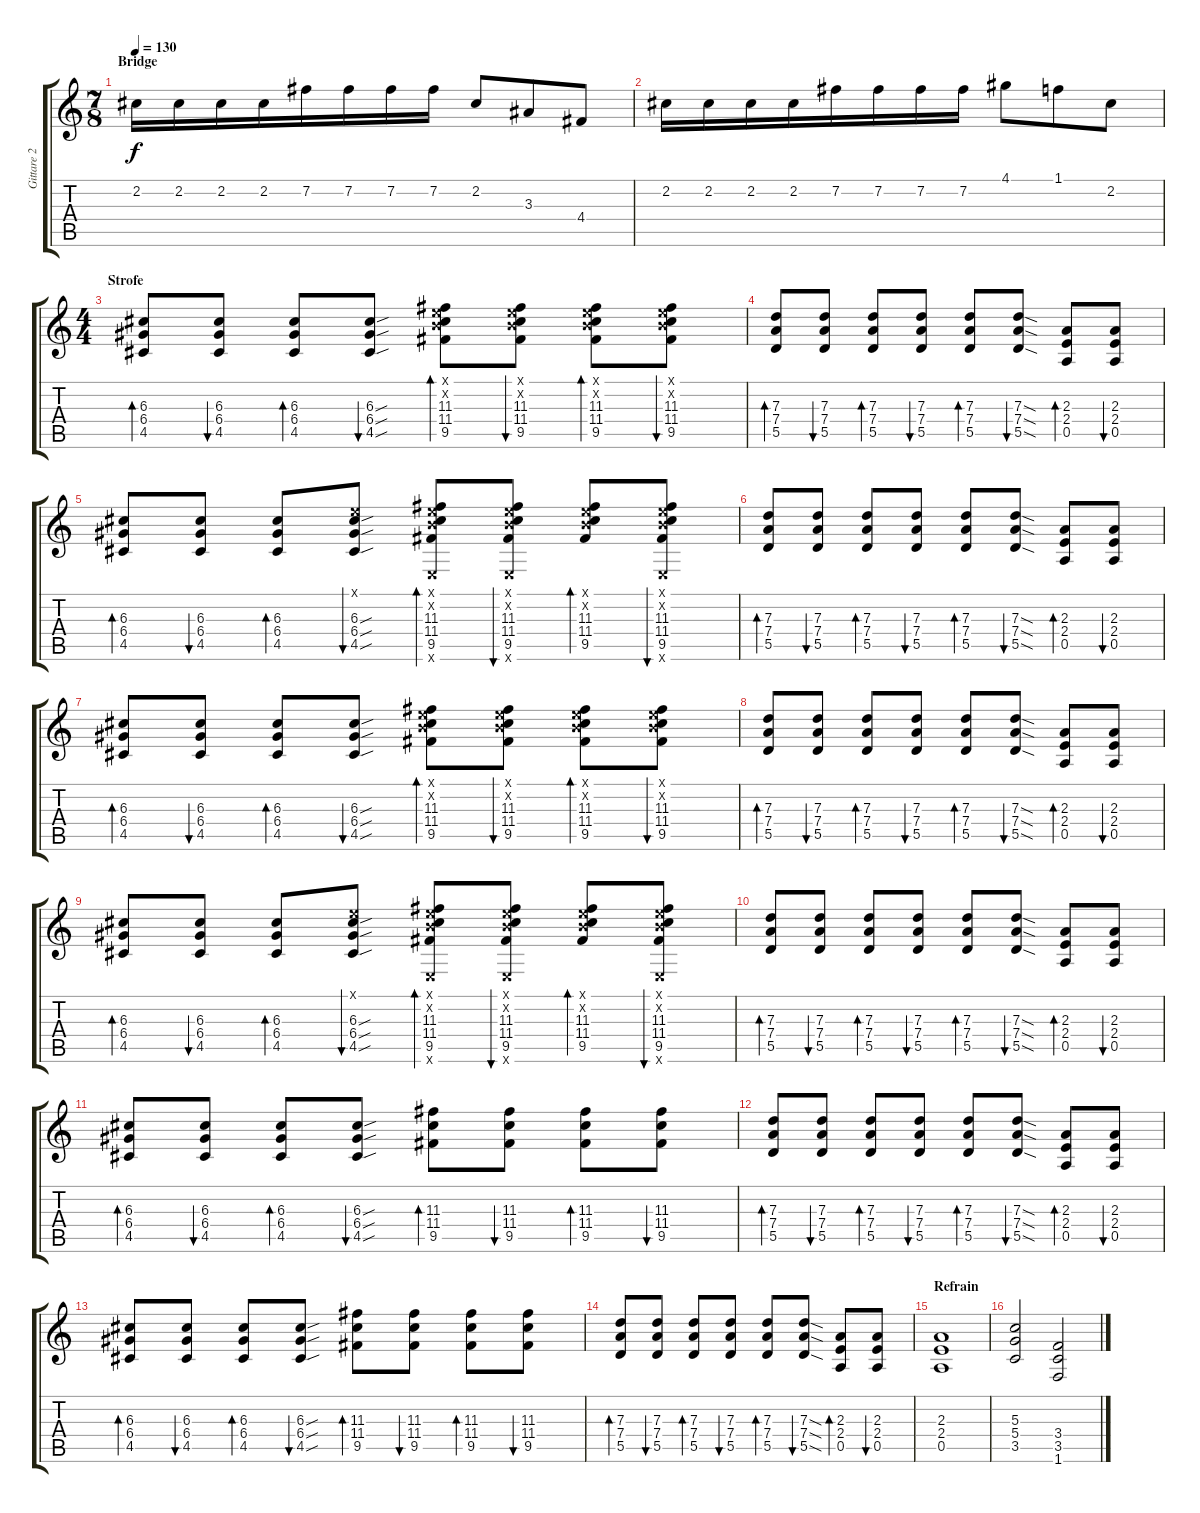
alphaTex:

\track ("Gittare 2" "Gittare 2") {instrument distortionguitar}
\staff {score tabs}
\tuning (E4 B3 G3 D3 A2 E2) {hide}
\ts (7 8)
\section ("" "Bridge")
\tempo 130
\clef g2
\ks c
2.2.16{dy f instrument electricguitarclean} 2.2.16 2.2.16 2.2.16 7.2.16 7.2.16 7.2.16 7.2.16 2.2.8 3.3.8 4.4.8 |
2.2.16 2.2.16 2.2.16 2.2.16 7.2.16 7.2.16 7.2.16 7.2.16 4.1.8 1.1.8 2.2.8 |
\ts (4 4)
\section ("" "Strofe")
(6.3 6.4 4.5).8{bd 30 instrument distortionguitar} (6.3 6.4 4.5).8{bu 30} (6.3 6.4 4.5).8{bd 30} (6.3{sou} 6.4{sou} 4.5{sou}).8{bu 30} (0.1{x} 0.2{x} 11.3 11.4 9.5).8{bd 30} (0.1{x} 0.2{x} 11.3 11.4 9.5).8{bu 30} (0.1{x} 0.2{x} 11.3 11.4 9.5).8{bd 30} (0.1{x} 0.2{x} 11.3 11.4 9.5).8{bu 30} |
(7.3 7.4 5.5).8{bd 30} (7.3 7.4 5.5).8{bu 30} (7.3 7.4 5.5).8{bd 30} (7.3 7.4 5.5).8{bu 30} (7.3 7.4 5.5).8{bd 30} (7.3{sod} 7.4{sod} 5.5{sod}).8{bu 30} (2.3 2.4 0.5).8{bd 30} (2.3 2.4 0.5).8{bu 30} |
(6.3 6.4 4.5).8{bd 30} (6.3 6.4 4.5).8{bu 30} (6.3 6.4 4.5).8{bd 30} (0.1{x} 6.3{sou} 6.4{sou} 4.5{sou}).8{bu 30} (0.1{x} 0.2{x} 11.3 11.4 9.5 0.6{x}).8{bd 30} (0.1{x} 0.2{x} 11.3 11.4 9.5 0.6{x}).8{bu 30} (0.1{x} 0.2{x} 11.3 11.4 9.5).8{bd 30} (0.1{x} 0.2{x} 11.3 11.4 9.5 0.6{x}).8{bu 30} |
(7.3 7.4 5.5).8{bd 30} (7.3 7.4 5.5).8{bu 30} (7.3 7.4 5.5).8{bd 30} (7.3 7.4 5.5).8{bu 30} (7.3 7.4 5.5).8{bd 30} (7.3{sod} 7.4{sod} 5.5{sod}).8{bu 30} (2.3 2.4 0.5).8{bd 30} (2.3 2.4 0.5).8{bu 30} |
(6.3 6.4 4.5).8{bd 30} (6.3 6.4 4.5).8{bu 30} (6.3 6.4 4.5).8{bd 30} (6.3{sou} 6.4{sou} 4.5{sou}).8{bu 30} (0.1{x} 0.2{x} 11.3 11.4 9.5).8{bd 30} (0.1{x} 0.2{x} 11.3 11.4 9.5).8{bu 30} (0.1{x} 0.2{x} 11.3 11.4 9.5).8{bd 30} (0.1{x} 0.2{x} 11.3 11.4 9.5).8{bu 30} |
(7.3 7.4 5.5).8{bd 30} (7.3 7.4 5.5).8{bu 30} (7.3 7.4 5.5).8{bd 30} (7.3 7.4 5.5).8{bu 30} (7.3 7.4 5.5).8{bd 30} (7.3{sod} 7.4{sod} 5.5{sod}).8{bu 30} (2.3 2.4 0.5).8{bd 30} (2.3 2.4 0.5).8{bu 30} |
(6.3 6.4 4.5).8{bd 30} (6.3 6.4 4.5).8{bu 30} (6.3 6.4 4.5).8{bd 30} (0.1{x} 6.3{sou} 6.4{sou} 4.5{sou}).8{bu 30} (0.1{x} 0.2{x} 11.3 11.4 9.5 0.6{x}).8{bd 30} (0.1{x} 0.2{x} 11.3 11.4 9.5 0.6{x}).8{bu 30} (0.1{x} 0.2{x} 11.3 11.4 9.5).8{bd 30} (0.1{x} 0.2{x} 11.3 11.4 9.5 0.6{x}).8{bu 30} |
(7.3 7.4 5.5).8{bd 30} (7.3 7.4 5.5).8{bu 30} (7.3 7.4 5.5).8{bd 30} (7.3 7.4 5.5).8{bu 30} (7.3 7.4 5.5).8{bd 30} (7.3{sod} 7.4{sod} 5.5{sod}).8{bu 30} (2.3 2.4 0.5).8{bd 30} (2.3 2.4 0.5).8{bu 30} |
(6.3 6.4 4.5).8{bd 30} (6.3 6.4 4.5).8{bu 30} (6.3 6.4 4.5).8{bd 30} (6.3{sou} 6.4{sou} 4.5{sou}).8{bu 30} (11.3 11.4 9.5).8{bd 30} (11.3 11.4 9.5).8{bu 30} (11.3 11.4 9.5).8{bd 30} (11.3 11.4 9.5).8{bu 30} |
(7.3 7.4 5.5).8{bd 30} (7.3 7.4 5.5).8{bu 30} (7.3 7.4 5.5).8{bd 30} (7.3 7.4 5.5).8{bu 30} (7.3 7.4 5.5).8{bd 30} (7.3{sod} 7.4{sod} 5.5{sod}).8{bu 30} (2.3 2.4 0.5).8{bd 30} (2.3 2.4 0.5).8{bu 30} |
(6.3 6.4 4.5).8{bd 30} (6.3 6.4 4.5).8{bu 30} (6.3 6.4 4.5).8{bd 30} (6.3{sou} 6.4{sou} 4.5{sou}).8{bu 30} (11.3 11.4 9.5).8{bd 30} (11.3 11.4 9.5).8{bu 30} (11.3 11.4 9.5).8{bd 30} (11.3 11.4 9.5).8{bu 30} |
(7.3 7.4 5.5).8{bd 30} (7.3 7.4 5.5).8{bu 30} (7.3 7.4 5.5).8{bd 30} (7.3 7.4 5.5).8{bu 30} (7.3 7.4 5.5).8{bd 30} (7.3{sod} 7.4{sod} 5.5{sod}).8{bu 30} (2.3 2.4 0.5).8{bd 30} (2.3 2.4 0.5).8{bu 30} |
\section ("" "Refrain")
(2.3 2.4 0.5).1 |
(5.3 5.4 3.5).2 (3.4 3.5 1.6).2
